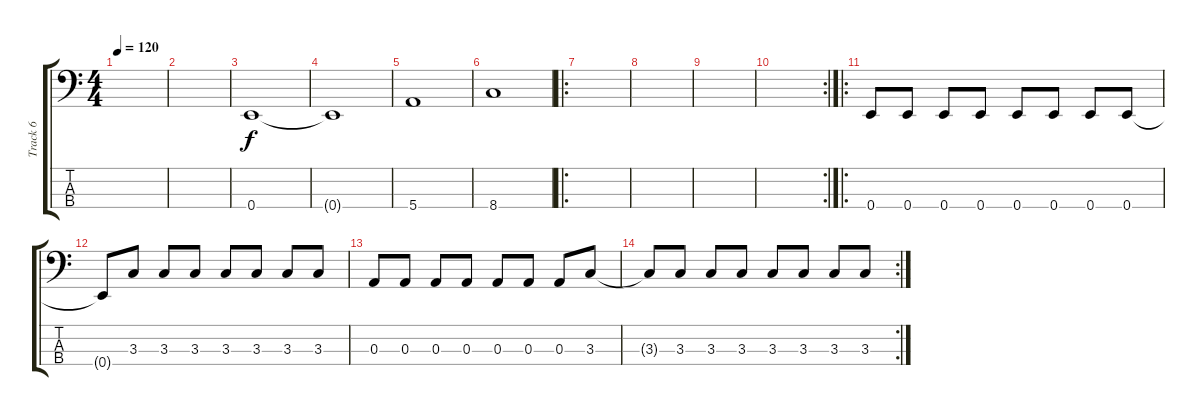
\track ("Track 6" "Track 6") {instrument synthbass2}
\staff {score tabs}
\tuning (G2 D2 A1 E1) {hide}
\ts (4 4)
\tempo 120
\clef f4
\ks c
|
|
0.4.1 |
0.4{t}.1 |
5.4.1 |
8.4.1 |
\ro
|
|
|
\rc 2
|
\ro
0.4.8 0.4.8 0.4.8 0.4.8 0.4.8 0.4.8 0.4.8 0.4.8 |
0.4{t}.8 3.3.8 3.3.8 3.3.8 3.3.8 3.3.8 3.3.8 3.3.8 |
0.3.8 0.3.8 0.3.8 0.3.8 0.3.8 0.3.8 0.3.8 3.3.8 |
\rc 2
3.3{t}.8 3.3.8 3.3.8 3.3.8 3.3.8 3.3.8 3.3.8 3.3.8
